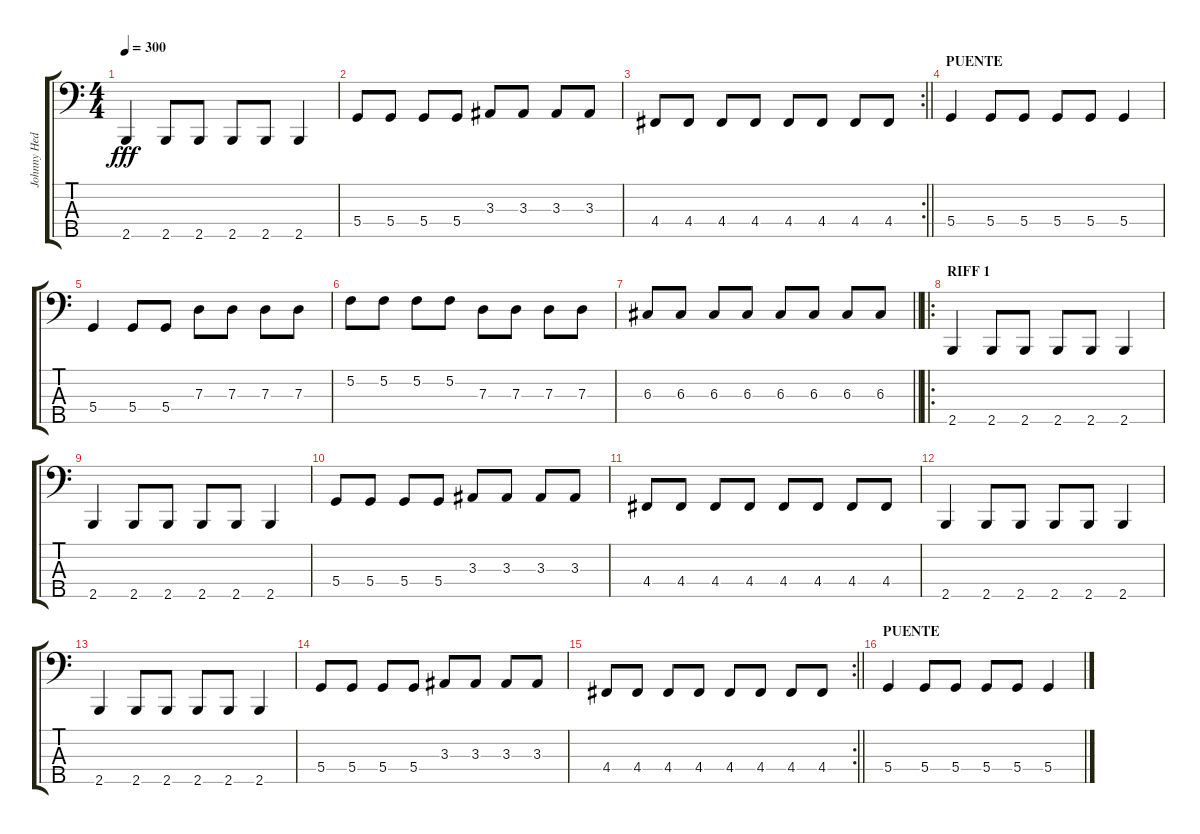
\track ("Johnny Hedlund" "Johnny Hed") {instrument electricbassfinger}
\staff {score tabs}
\tuning (F2 C2 G1 D1 A0) {hide}
\ts (4 4)
\tempo 300
\clef f4
\ks c
2.5.4{dy fff} 2.5.8 2.5.8 2.5.8 2.5.8 2.5.4 |
5.4.8 5.4.8 5.4.8 5.4.8 3.3.8 3.3.8 3.3.8 3.3.8 |
\rc 2
\barLineRight lightlight
4.4.8 4.4.8 4.4.8 4.4.8 4.4.8 4.4.8 4.4.8 4.4.8 |
\section ("" "PUENTE")
5.4.4 5.4.8 5.4.8 5.4.8 5.4.8 5.4.4 |
5.4.4 5.4.8 5.4.8 7.3.8 7.3.8 7.3.8 7.3.8 |
5.2.8 5.2.8 5.2.8 5.2.8 7.3.8 7.3.8 7.3.8 7.3.8 |
\barLineRight lightlight
6.3.8 6.3.8 6.3.8 6.3.8 6.3.8 6.3.8 6.3.8 6.3.8 |
\ro
\section ("" "RIFF 1")
2.5.4 2.5.8 2.5.8 2.5.8 2.5.8 2.5.4 |
2.5.4 2.5.8 2.5.8 2.5.8 2.5.8 2.5.4 |
5.4.8 5.4.8 5.4.8 5.4.8 3.3.8 3.3.8 3.3.8 3.3.8 |
4.4.8 4.4.8 4.4.8 4.4.8 4.4.8 4.4.8 4.4.8 4.4.8 |
2.5.4 2.5.8 2.5.8 2.5.8 2.5.8 2.5.4 |
2.5.4 2.5.8 2.5.8 2.5.8 2.5.8 2.5.4 |
5.4.8 5.4.8 5.4.8 5.4.8 3.3.8 3.3.8 3.3.8 3.3.8 |
\rc 2
\barLineRight lightlight
4.4.8 4.4.8 4.4.8 4.4.8 4.4.8 4.4.8 4.4.8 4.4.8 |
\section ("" "PUENTE")
5.4.4 5.4.8 5.4.8 5.4.8 5.4.8 5.4.4
